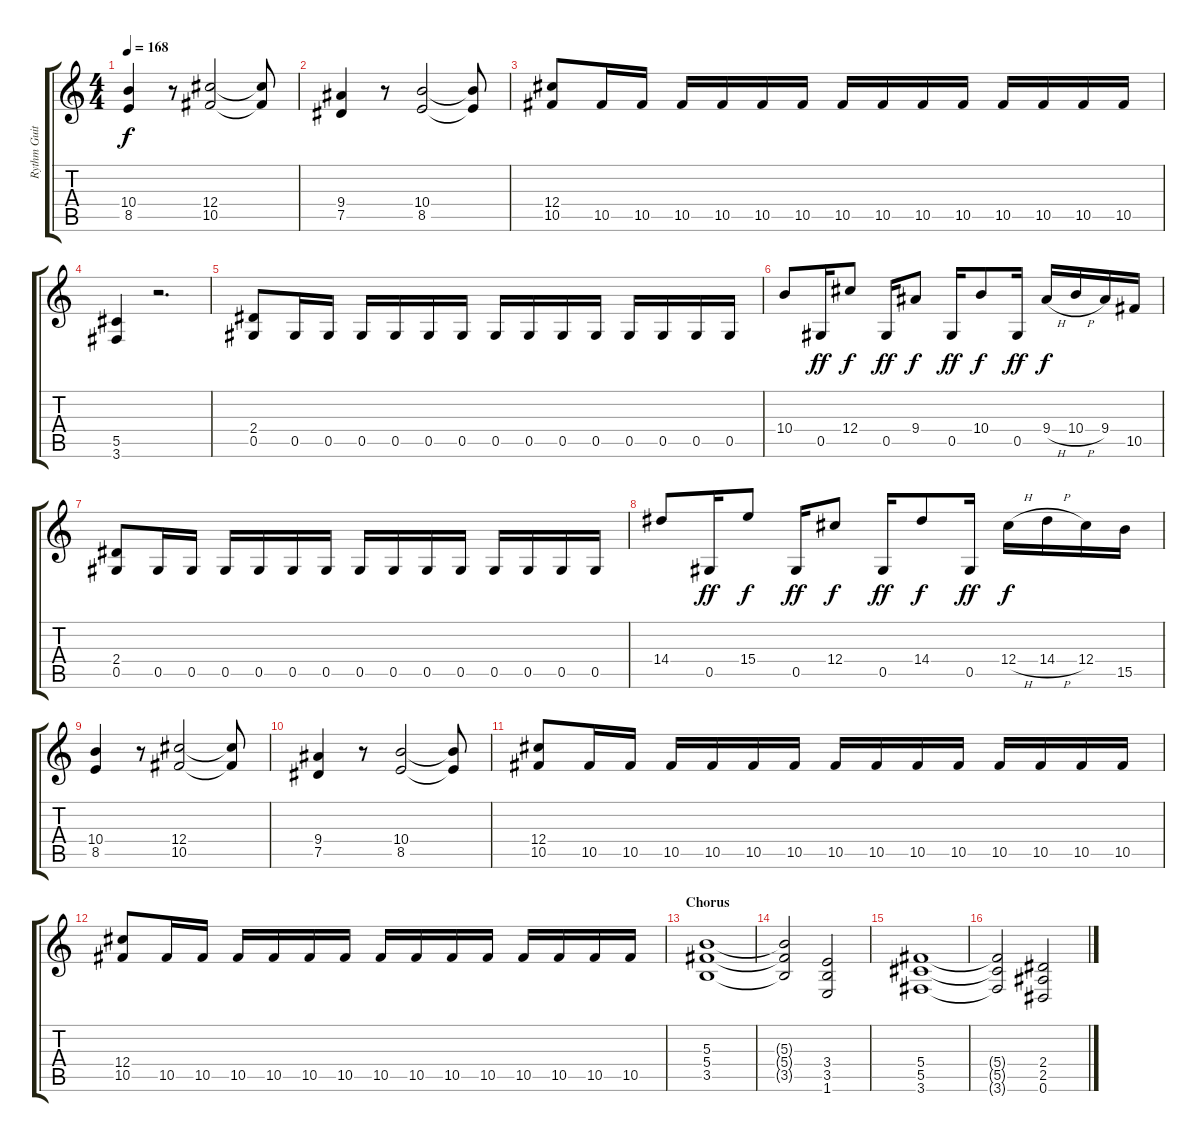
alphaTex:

\track ("Rythm Guitar" "Rythm Guit") {instrument distortionguitar}
\staff {score tabs}
\tuning (Eb4 Bb3 Gb3 Db3 Ab2 Eb2) {hide}
\ts (4 4)
\tempo 168
\clef g2
\ks c
(10.4 8.5).4{dy f} r.8 (12.4 10.5).2 (12.4{t} 10.5{t}).8 |
(9.4 7.5).4 r.8 (10.4 8.5).2 (10.4{t} 8.5{t}).8 |
(12.4 10.5).8 10.5.16 10.5.16 10.5.16 10.5.16 10.5.16 10.5.16 10.5.16 10.5.16 10.5.16 10.5.16 10.5.16 10.5.16 10.5.16 10.5.16 |
(5.5 3.6).4 r.2{d} |
(2.4 0.5).8 0.5.16 0.5.16 0.5.16 0.5.16 0.5.16 0.5.16 0.5.16 0.5.16 0.5.16 0.5.16 0.5.16 0.5.16 0.5.16 0.5.16 |
10.4.8 0.5.16{dy ff} 12.4.8{dy f} 0.5.16{dy ff} 9.4.8{dy f} 0.5.16{dy ff} 10.4.8{dy f} 0.5.16{dy ff} 9.4{h}.16{dy f} 10.4{h}.16 9.4.16 10.5.16 |
(2.4 0.5).8 0.5.16 0.5.16 0.5.16 0.5.16 0.5.16 0.5.16 0.5.16 0.5.16 0.5.16 0.5.16 0.5.16 0.5.16 0.5.16 0.5.16 |
14.4.8 0.5.16{dy ff} 15.4.8{dy f} 0.5.16{dy ff} 12.4.8{dy f} 0.5.16{dy ff} 14.4.8{dy f} 0.5.16{dy ff} 12.4{h}.16{dy f} 14.4{h}.16 12.4.16 15.5.16 |
(10.4 8.5).4 r.8 (12.4 10.5).2 (12.4{t} 10.5{t}).8 |
(9.4 7.5).4 r.8 (10.4 8.5).2 (10.4{t} 8.5{t}).8 |
(12.4 10.5).8 10.5.16 10.5.16 10.5.16 10.5.16 10.5.16 10.5.16 10.5.16 10.5.16 10.5.16 10.5.16 10.5.16 10.5.16 10.5.16 10.5.16 |
(12.4 10.5).8 10.5.16 10.5.16 10.5.16 10.5.16 10.5.16 10.5.16 10.5.16 10.5.16 10.5.16 10.5.16 10.5.16 10.5.16 10.5.16 10.5.16 |
\section ("" "Chorus")
(5.3 5.4 3.5).1 |
(5.3{t} 5.4{t} 3.5{t}).2 (3.4 3.5 1.6).2 |
(5.4 5.5 3.6).1 |
(5.4{t} 5.5{t} 3.6{t}).2 (2.4 2.5 0.6).2
